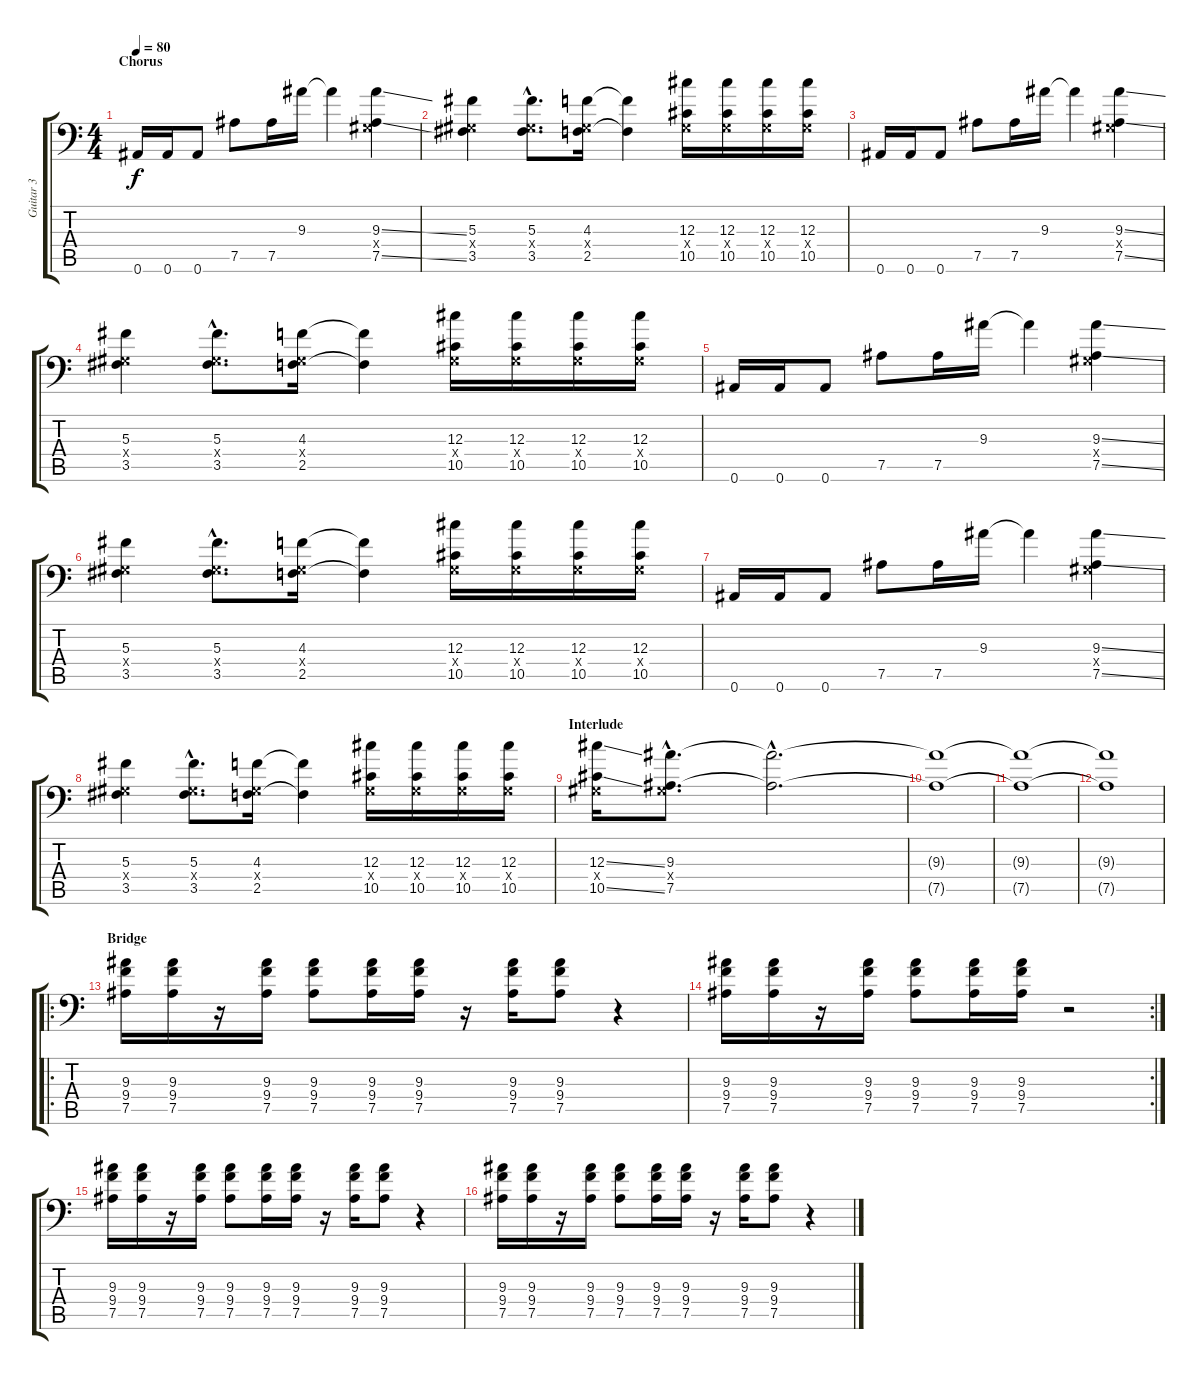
\track ("Guitar 3" "Guitar 3") {instrument distortionguitar}
\staff {score tabs}
\tuning (Bb3 F3 Db3 Ab2 Eb2 Bb1) {hide}
\ts (4 4)
\section ("" "Chorus")
\tempo 80
\clef f4
\ks c
0.6.16{dy f} 0.6.16 0.6.8 7.5.8 7.5.16 9.3.16 9.3{t}.4 (9.3{ss} 0.4{x} 7.5{ss}).4 |
(5.3 0.4{x} 3.5).4 (5.3{hac} 0.4{hac x} 3.5{hac}).8{d} (4.3 0.4{x} 2.5).16 (4.3{t} 2.5{t}).4 (12.3 0.4{x} 10.5).16 (12.3 0.4{x} 10.5).16 (12.3 0.4{x} 10.5).16 (12.3 0.4{x} 10.5).16 |
0.6.16 0.6.16 0.6.8 7.5.8 7.5.16 9.3.16 9.3{t}.4 (9.3{ss} 0.4{x} 7.5{ss}).4 |
(5.3 0.4{x} 3.5).4 (5.3{hac} 0.4{hac x} 3.5{hac}).8{d} (4.3 0.4{x} 2.5).16 (4.3{t} 2.5{t}).4 (12.3 0.4{x} 10.5).16 (12.3 0.4{x} 10.5).16 (12.3 0.4{x} 10.5).16 (12.3 0.4{x} 10.5).16 |
0.6.16 0.6.16 0.6.8 7.5.8 7.5.16 9.3.16 9.3{t}.4 (9.3{ss} 0.4{x} 7.5{ss}).4 |
(5.3 0.4{x} 3.5).4 (5.3{hac} 0.4{hac x} 3.5{hac}).8{d} (4.3 0.4{x} 2.5).16 (4.3{t} 2.5{t}).4 (12.3 0.4{x} 10.5).16 (12.3 0.4{x} 10.5).16 (12.3 0.4{x} 10.5).16 (12.3 0.4{x} 10.5).16 |
0.6.16 0.6.16 0.6.8 7.5.8 7.5.16 9.3.16 9.3{t}.4 (9.3{ss} 0.4{x} 7.5{ss}).4 |
(5.3 0.4{x} 3.5).4 (5.3{hac} 0.4{hac x} 3.5{hac}).8{d} (4.3 0.4{x} 2.5).16 (4.3{t} 2.5{t}).4 (12.3 0.4{x} 10.5).16 (12.3 0.4{x} 10.5).16 (12.3 0.4{x} 10.5).16 (12.3 0.4{x} 10.5).16 |
\section ("" "Interlude")
(12.3{ss} 0.4{x} 10.5{ss}).16 (9.3{hac} 0.4{hac x} 7.5{hac}).8{d} (9.3{hac t} 7.5{hac t}).2{d} |
(9.3{t} 7.5{t}).1 |
(9.3{t} 7.5{t}).1 |
(9.3{t} 7.5{t}).1 |
\ro
\section ("" "Bridge")
(9.3 9.4 7.5).16 (9.3 9.4 7.5).16 r.16 (9.3 9.4 7.5).16 (9.3 9.4 7.5).8 (9.3 9.4 7.5).16 (9.3 9.4 7.5).16 r.16 (9.3 9.4 7.5).16 (9.3 9.4 7.5).8 r.4 |
\rc 2
(9.3 9.4 7.5).16 (9.3 9.4 7.5).16 r.16 (9.3 9.4 7.5).16 (9.3 9.4 7.5).8 (9.3 9.4 7.5).16 (9.3 9.4 7.5).16 r.2 |
(9.3 9.4 7.5).16 (9.3 9.4 7.5).16 r.16 (9.3 9.4 7.5).16 (9.3 9.4 7.5).8 (9.3 9.4 7.5).16 (9.3 9.4 7.5).16 r.16 (9.3 9.4 7.5).16 (9.3 9.4 7.5).8 r.4 |
(9.3 9.4 7.5).16 (9.3 9.4 7.5).16 r.16 (9.3 9.4 7.5).16 (9.3 9.4 7.5).8 (9.3 9.4 7.5).16 (9.3 9.4 7.5).16 r.16 (9.3 9.4 7.5).16 (9.3 9.4 7.5).8 r.4
